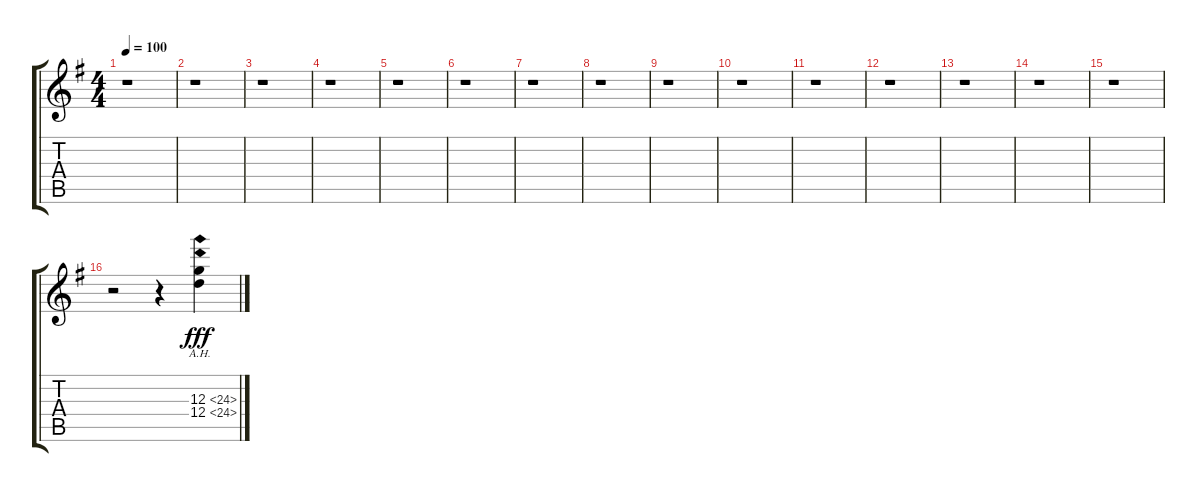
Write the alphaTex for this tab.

\track "" {instrument electricguitarclean}
\staff {score tabs}
\tuning (E4 B3 G3 D3 A2 E2) {hide}
\ts (4 4)
\tempo 100
\clef g2
\ks g
r.1{dy fff instrument electricguitarclean} |
r.1 |
r.1 |
r.1 |
r.1 |
r.1 |
r.1 |
r.1 |
r.1 |
r.1 |
r.1 |
r.1 |
r.1 |
r.1 |
r.1 |
r.2 r.4 (12.3{ah 12} 12.4{ah 12}).4
